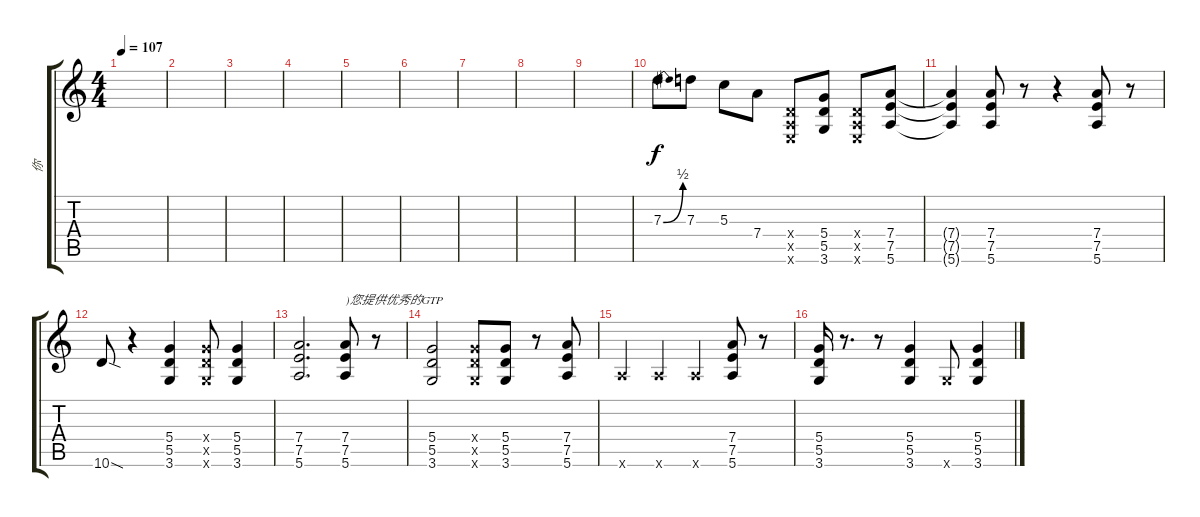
\track ("你" "你") {instrument acousticguitarsteel}
\staff {score tabs}
\tuning (E4 B3 G3 D3 A2 E2) {hide}
\ts (4 4)
\tempo 107
\clef g2
\ks c
|
|
|
|
|
|
|
|
|
7.3{be (bend 0 0 60 2)}.8 7.3.8 5.3.8 7.4.8 (0.4{x} 0.5{x} 0.6{x}).8 (5.4 5.5 3.6).8 (0.4{x} 0.5{x} 0.6{x}).8 (7.4 7.5 5.6).8 |
(7.4{t} 7.5{t} 5.6{t}).4 (7.4 7.5 5.6).8 r.8 r.4 (7.4 7.5 5.6).8 r.8 |
10.6{sod}.8 r.4 (5.4 5.5 3.6).4 (5.4{x} 5.5{x} 3.6{x}).8 (5.4 5.5 3.6).4 |
(7.4 7.5 5.6).2{d} (7.4 7.5 5.6).8{txt ")您提供优秀的GTP"} r.8 |
(5.4 5.5 3.6).2 (5.4{x} 5.5{x} 3.6{x}).8 (5.4 5.5 3.6).8 r.8 (7.4 7.5 5.6).8 |
5.6{x}.4 5.6{x}.4 5.6{x}.4 (7.4 7.5 5.6).8 r.8 |
(5.4 5.5 3.6).16 r.8{d} r.8 (5.4 5.5 3.6).4 3.6{x}.8 (5.4 5.5 3.6).4
